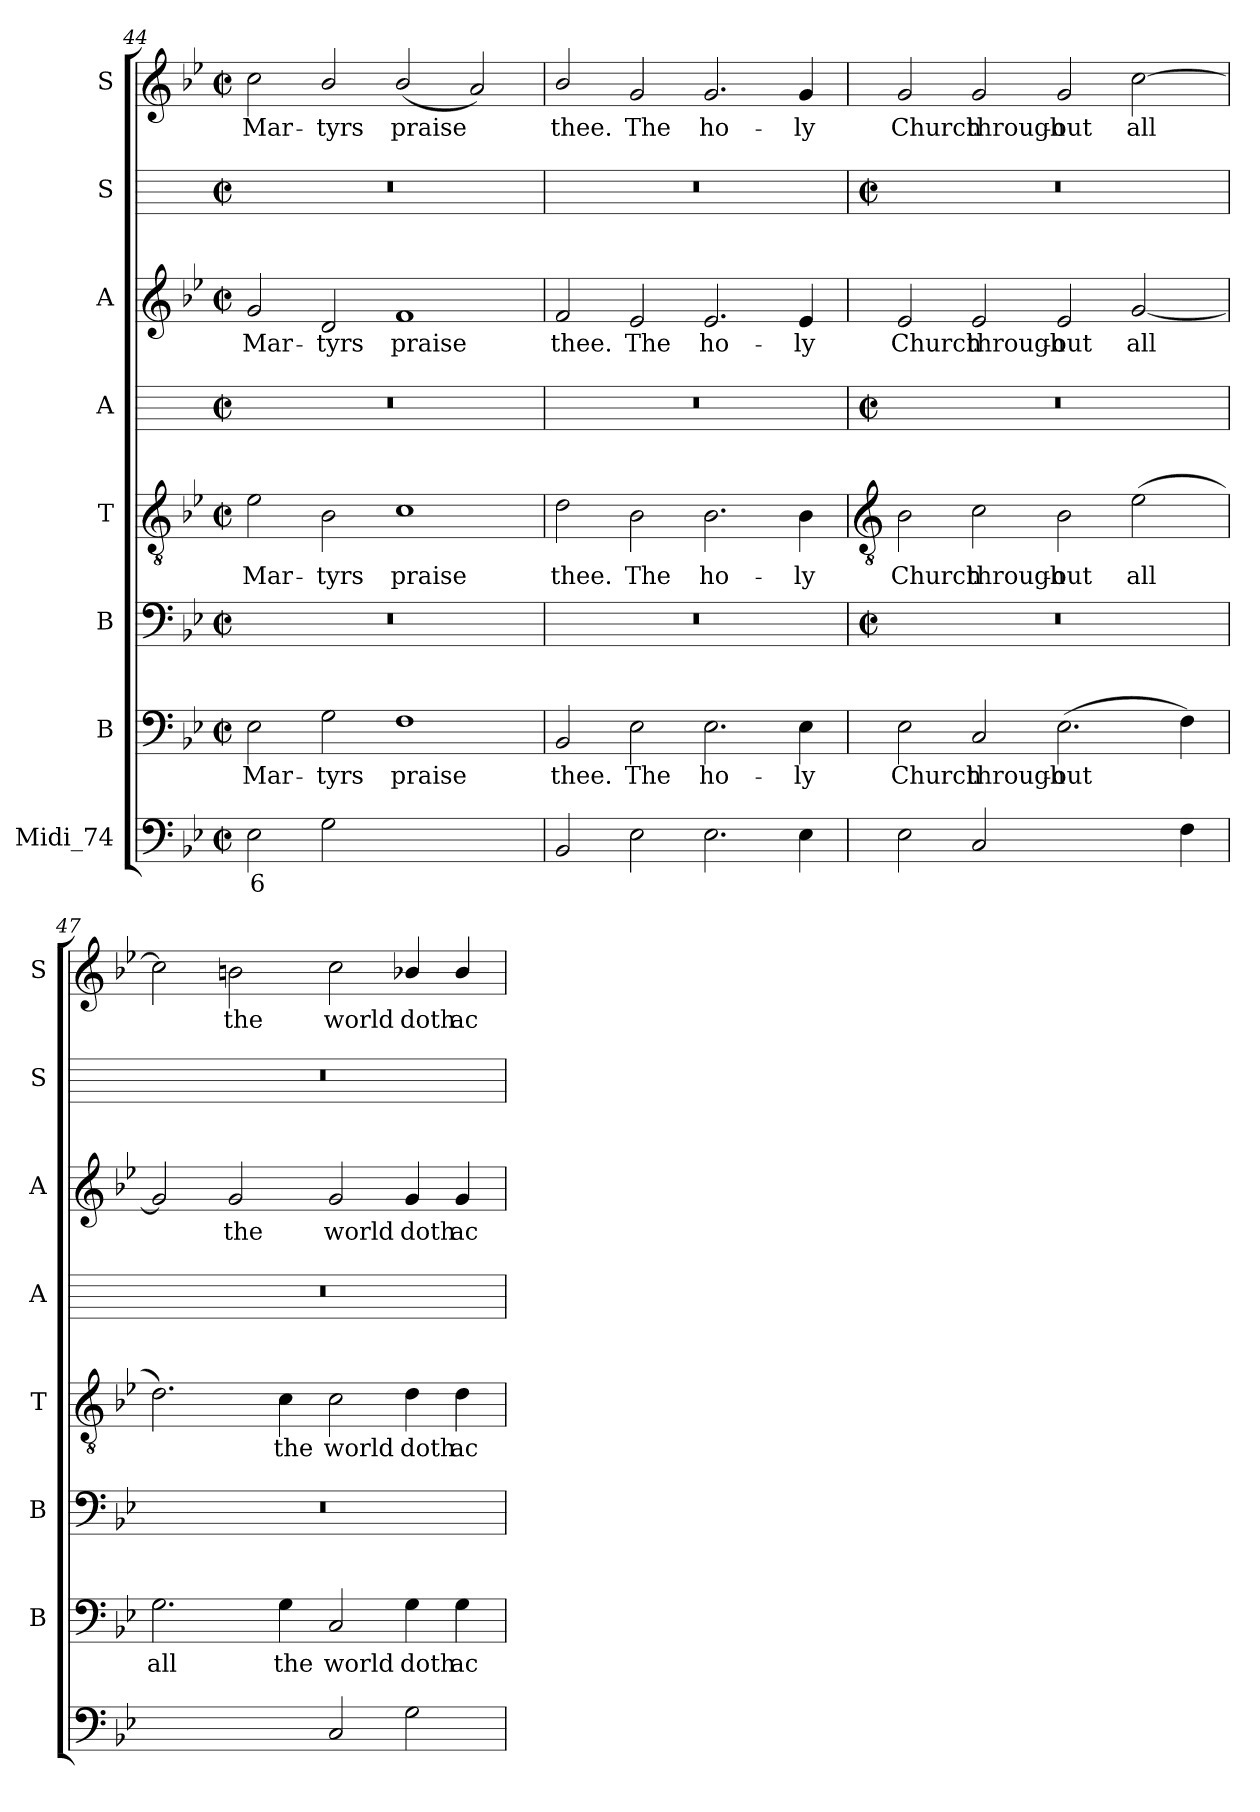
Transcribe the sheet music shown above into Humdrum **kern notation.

**kern	**text	**kern	**text	**kern	**kern	**text	**kern	**kern	**text	**kern	**kern	**text
*part8	*part8	*part7	*part7	*part6	*part5	*part5	*part4	*part3	*part3	*part2	*part1	*part1
*staff8	*staff8	*staff7	*staff7	*staff6	*staff5	*staff5	*staff4	*staff3	*staff3	*staff2	*staff1	*staff1
*I"Midi_74	*	*I"B	*	*I"B	*I"T	*	*I"A	*I"A	*	*I"S	*I"S	*
*	*	*I'B	*	*I'B	*I'T	*	*I'A	*I'A	*	*I'S	*I'S	*
*clefF4	*	*clefF4	*	*clefF4	*clefGv2	*	*	*clefG2	*	*	*clefG2	*
*k[b-e-]	*	*k[b-e-]	*	*k[b-e-]	*k[b-e-]	*	*	*k[b-e-]	*	*	*k[b-e-]	*
*B-:	*	*B-:	*	*B-:	*B-:	*	*	*B-:	*	*	*B-:	*
*M4/2	*	*M4/2	*	*M4/2	*M4/2	*	*M4/2	*M4/2	*	*M4/2	*M4/2	*
*met(c|)	*	*met(c|)	*	*met(c|)	*met(c|)	*	*met(c|)	*met(c|)	*	*met(c|)	*met(c|)	*
=44	=44	=44	=44	=44	=44	=44	=44	=44	=44	=44	=44	=44
!	!LO:LY:b	!	!LO:LY:b	!	!	!LO:LY:b	!	!	!LO:LY:b	!	!	!LO:LY:b
2E-	6	2E-	Mar-	0r	2e-	Mar-	0r	2g	Mar-	0r	2cc	Mar-
!	!	!	!LO:LY:b	!	!	!LO:LY:b	!	!	!LO:LY:b	!	!	!LO:LY:b
2G	.	2G	-tyrs	.	2B-	-tyrs	.	2d	-tyrs	.	2b-/	-tyrs
!	!LO:LY:b	!	!LO:LY:b	!	!	!LO:LY:b	!	!	!LO:LY:b	!	!	!LO:LY:b
[2Fyy	4	1F	praise	.	1c	praise	.	1f	praise	.	(<2b-/	praise
!	!LO:LY:b	!	!	!	!	!	!	!	!	!	!	!
2Fyy]	3	.	.	.	.	.	.	.	.	.	2a)	.
=45	=45	=45	=45	=45	=45	=45	=45	=45	=45	=45	=45	=45
!	!	!	!LO:LY:b	!	!	!LO:LY:b	!	!	!LO:LY:b	!	!	!LO:LY:b
2BB-	.	2BB-	thee.	0r	2d	thee.	0r	2f	thee.	0r	2b-/	thee.
!	!	!	!LO:LY:b	!	!	!LO:LY:b	!	!	!LO:LY:b	!	!	!LO:LY:b
2E-	.	2E-	The	.	2B-	The	.	2e-	The	.	2g	The
!	!	!	!LO:LY:b	!	!	!LO:LY:b	!	!	!LO:LY:b	!	!	!LO:LY:b
2.E-	.	2.E-	ho-	.	2.B-	ho-	.	2.e-	ho-	.	2.g	ho-
!	!	!	!LO:LY:b	!	!	!LO:LY:b	!	!	!LO:LY:b	!	!	!LO:LY:b
4E-	.	4E-	-ly	.	4B-	-ly	.	4e-	-ly	.	4g	-ly
!!LO:LB:g=z
=46	=46	=46	=46	=46	=46	=46	=46	=46	=46	=46	=46	=46
*	*	*	*	*	*clefGv2	*	*	*	*	*	*	*
*	*	*	*	*M4/2	*	*	*M4/2	*	*	*M4/2	*	*
*	*	*	*	*met(c|)	*	*	*met(c|)	*	*	*met(c|)	*	*
!	!	!	!LO:LY:b	!	!	!LO:LY:b	!	!	!LO:LY:b	!	!	!LO:LY:b
2E-	.	2E-	Church	0r	2B-	Church	0r	2e-	Church	0r	2g	Church
!	!	!	!LO:LY:b	!	!	!LO:LY:b	!	!	!LO:LY:b	!	!	!LO:LY:b
2C	.	2C	through-	.	2c	through-	.	2e-	through-	.	2g	through-
!	!LO:LY:b	!	!LO:LY:b	!	!	!LO:LY:b	!	!	!LO:LY:b	!	!	!LO:LY:b
[2E-yy	5	(>2.E-	-out	.	2B-	-out	.	2e-	-out	.	2g	-out
!	!LO:LY:b	!	!	!	!	!LO:LY:b	!	!	!LO:LY:b	!	!	!LO:LY:b
4E-yy]	6	.	.	.	(>2e-	all	.	[2g	all	.	[2cc	all
4F	.	4F)	.	.	.	.	.	.	.	.	.	.
=47	=47	=47	=47	=47	=47	=47	=47	=47	=47	=47	=47	=47
!	!LO:LY:b	!	!LO:LY:b	!	!	!	!	!	!	!	!	!
[2Gyy	4	2.G	all	0r	2.d)	.	0r	2g]	.	0r	2cc]	.
!	!LO:LY:b	!	!	!	!	!	!	!	!LO:LY:b	!	!	!LO:LY:b
2Gyy]	3	.	.	.	.	.	.	2g	the	.	2bn	the
!	!	!	!LO:LY:b	!	!	!LO:LY:b	!	!	!	!	!	!
.	.	4G	the	.	4c	the	.	.	.	.	.	.
!	!	!	!LO:LY:b	!	!	!LO:LY:b	!	!	!LO:LY:b	!	!	!LO:LY:b
2C	.	2C	world	.	2c	world	.	2g	world	.	2cc	world
!	!	!	!LO:LY:b	!	!	!LO:LY:b	!	!	!LO:LY:b	!	!	!LO:LY:b
2G	.	4G	doth	.	4d	doth	.	4g	doth	.	4b-X/	doth
!	!	!	!LO:LY:b	!	!	!LO:LY:b	!	!	!LO:LY:b	!	!	!LO:LY:b
.	.	4G	ac-	.	4d	ac-	.	4g	ac-	.	4b-/	ac-
=	=	=	=	=	=	=	=	=	=	=	=	=
*-	*-	*-	*-	*-	*-	*-	*-	*-	*-	*-	*-	*-
